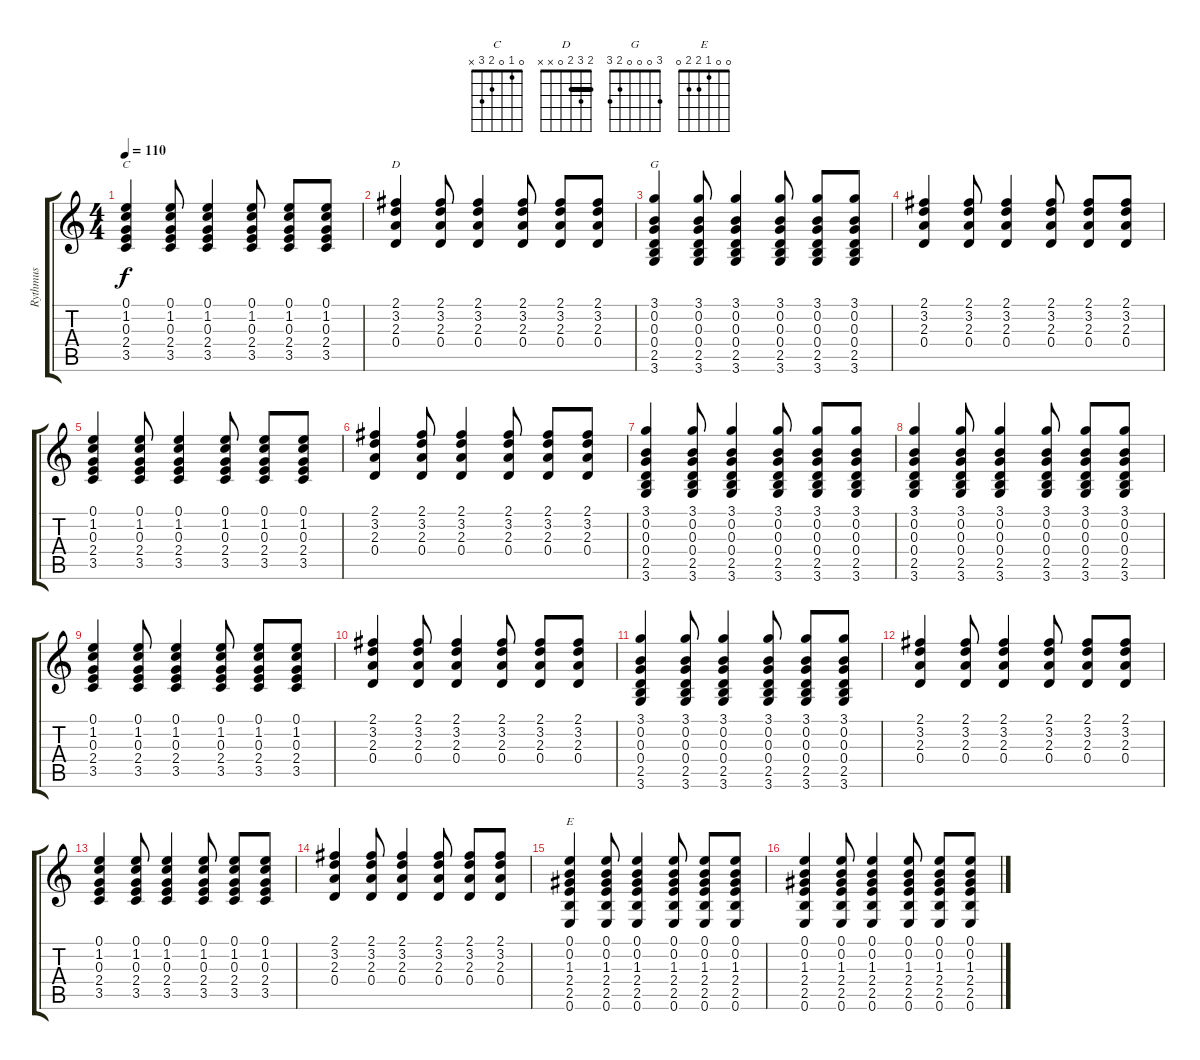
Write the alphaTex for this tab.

\track ("Rythmus" "Rythmus") {instrument acousticguitarsteel}
\staff {score tabs}
\tuning (E4 B3 G3 D3 A2 E2) {hide}
\chord ("C" 0 1 0 2 3 x)
\chord ("D" 2 3 2 0 x x) {barre 2}
\chord ("G" 3 0 0 0 2 3)
\chord ("E" 0 0 1 2 2 0)
\ts (4 4)
\tempo 110
\clef g2
\ks c
(0.1 1.2 0.3 2.4 3.5).4{ch "C" dy f} (0.1 1.2 0.3 2.4 3.5).8 (0.1 1.2 0.3 2.4 3.5).4 (0.1 1.2 0.3 2.4 3.5).8 (0.1 1.2 0.3 2.4 3.5).8 (0.1 1.2 0.3 2.4 3.5).8 |
(2.1 3.2 2.3 0.4).4{ch "D"} (2.1 3.2 2.3 0.4).8 (2.1 3.2 2.3 0.4).4 (2.1 3.2 2.3 0.4).8 (2.1 3.2 2.3 0.4).8 (2.1 3.2 2.3 0.4).8 |
(3.1 0.2 0.3 0.4 2.5 3.6).4{ch "G"} (3.1 0.2 0.3 0.4 2.5 3.6).8 (3.1 0.2 0.3 0.4 2.5 3.6).4 (3.1 0.2 0.3 0.4 2.5 3.6).8 (3.1 0.2 0.3 0.4 2.5 3.6).8 (3.1 0.2 0.3 0.4 2.5 3.6).8 |
(2.1 3.2 2.3 0.4).4 (2.1 3.2 2.3 0.4).8 (2.1 3.2 2.3 0.4).4 (2.1 3.2 2.3 0.4).8 (2.1 3.2 2.3 0.4).8 (2.1 3.2 2.3 0.4).8 |
(0.1 1.2 0.3 2.4 3.5).4 (0.1 1.2 0.3 2.4 3.5).8 (0.1 1.2 0.3 2.4 3.5).4 (0.1 1.2 0.3 2.4 3.5).8 (0.1 1.2 0.3 2.4 3.5).8 (0.1 1.2 0.3 2.4 3.5).8 |
(2.1 3.2 2.3 0.4).4 (2.1 3.2 2.3 0.4).8 (2.1 3.2 2.3 0.4).4 (2.1 3.2 2.3 0.4).8 (2.1 3.2 2.3 0.4).8 (2.1 3.2 2.3 0.4).8 |
(3.1 0.2 0.3 0.4 2.5 3.6).4 (3.1 0.2 0.3 0.4 2.5 3.6).8 (3.1 0.2 0.3 0.4 2.5 3.6).4 (3.1 0.2 0.3 0.4 2.5 3.6).8 (3.1 0.2 0.3 0.4 2.5 3.6).8 (3.1 0.2 0.3 0.4 2.5 3.6).8 |
(3.1 0.2 0.3 0.4 2.5 3.6).4 (3.1 0.2 0.3 0.4 2.5 3.6).8 (3.1 0.2 0.3 0.4 2.5 3.6).4 (3.1 0.2 0.3 0.4 2.5 3.6).8 (3.1 0.2 0.3 0.4 2.5 3.6).8 (3.1 0.2 0.3 0.4 2.5 3.6).8 |
(0.1 1.2 0.3 2.4 3.5).4 (0.1 1.2 0.3 2.4 3.5).8 (0.1 1.2 0.3 2.4 3.5).4 (0.1 1.2 0.3 2.4 3.5).8 (0.1 1.2 0.3 2.4 3.5).8 (0.1 1.2 0.3 2.4 3.5).8 |
(2.1 3.2 2.3 0.4).4 (2.1 3.2 2.3 0.4).8 (2.1 3.2 2.3 0.4).4 (2.1 3.2 2.3 0.4).8 (2.1 3.2 2.3 0.4).8 (2.1 3.2 2.3 0.4).8 |
(3.1 0.2 0.3 0.4 2.5 3.6).4 (3.1 0.2 0.3 0.4 2.5 3.6).8 (3.1 0.2 0.3 0.4 2.5 3.6).4 (3.1 0.2 0.3 0.4 2.5 3.6).8 (3.1 0.2 0.3 0.4 2.5 3.6).8 (3.1 0.2 0.3 0.4 2.5 3.6).8 |
(2.1 3.2 2.3 0.4).4 (2.1 3.2 2.3 0.4).8 (2.1 3.2 2.3 0.4).4 (2.1 3.2 2.3 0.4).8 (2.1 3.2 2.3 0.4).8 (2.1 3.2 2.3 0.4).8 |
(0.1 1.2 0.3 2.4 3.5).4 (0.1 1.2 0.3 2.4 3.5).8 (0.1 1.2 0.3 2.4 3.5).4 (0.1 1.2 0.3 2.4 3.5).8 (0.1 1.2 0.3 2.4 3.5).8 (0.1 1.2 0.3 2.4 3.5).8 |
(2.1 3.2 2.3 0.4).4 (2.1 3.2 2.3 0.4).8 (2.1 3.2 2.3 0.4).4 (2.1 3.2 2.3 0.4).8 (2.1 3.2 2.3 0.4).8 (2.1 3.2 2.3 0.4).8 |
(0.1 0.2 1.3 2.4 2.5 0.6).4{ch "E"} (0.1 0.2 1.3 2.4 2.5 0.6).8 (0.1 0.2 1.3 2.4 2.5 0.6).4 (0.1 0.2 1.3 2.4 2.5 0.6).8 (0.1 0.2 1.3 2.4 2.5 0.6).8 (0.1 0.2 1.3 2.4 2.5 0.6).8 |
(0.1 0.2 1.3 2.4 2.5 0.6).4 (0.1 0.2 1.3 2.4 2.5 0.6).8 (0.1 0.2 1.3 2.4 2.5 0.6).4 (0.1 0.2 1.3 2.4 2.5 0.6).8 (0.1 0.2 1.3 2.4 2.5 0.6).8 (0.1 0.2 1.3 2.4 2.5 0.6).8
